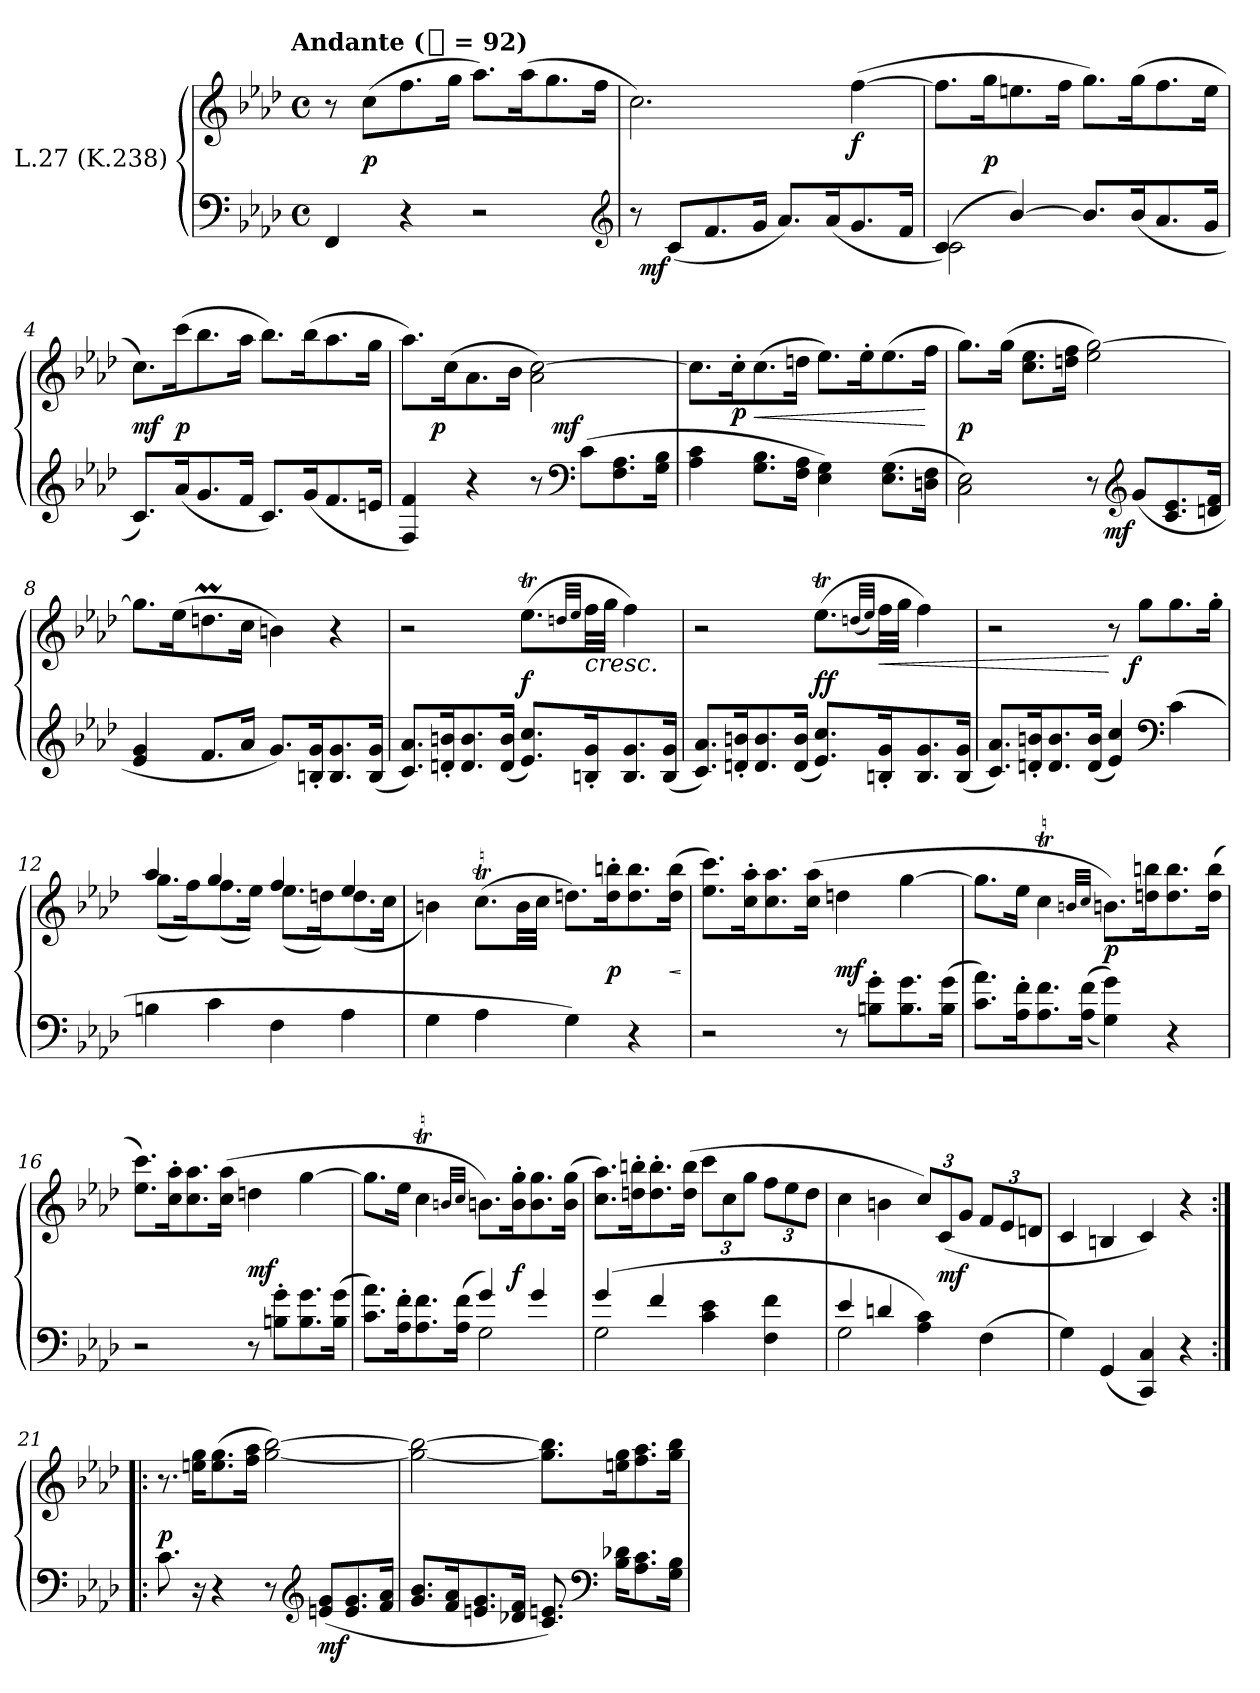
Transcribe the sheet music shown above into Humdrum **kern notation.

**kern	**kern	**dynam
*part1	*part1	*part1
*staff2	*staff1	*staff1/2
*I"L.27 (K.238)	*	*
*clefF4	*clefG2	*
*k[b-e-a-d-]	*k[b-e-a-d-]	*
*f:	*f:	*
!!LO:TX:omd:t=Andante ([quarter] = 92)
*M4/4	*M4/4	*
*met(c)	*met(c)	*
*MM92	*MM92	*
=1	=1	=1
4FFi	8r	.
.	(8ccL	p
4r	8.ff	.
.	16ggJk	.
2r	8.aa-L)	.
.	(16aa-K	.
.	8.gg	.
.	16ffJk	.
*clefG2	*	*
=2	=2	=2
8r	2.cc)	.
!	!	!LO:DY:b=2:rj
(8cL	.	mf
8.f	.	.
16gJk	.	.
8.a-L)	.	.
(16a-K	.	.
!	!	!LO:DY:b
8.g	([4ff	f
16fJk	.	.
!!LO:LB:g=z
=3	=3	=3
*^	*	*
(4c)	2c	8.ffL]	.
.	.	16ggK	p
[4b-)	.	8.een	.
.	.	16ffJk	.
8.b-L]	2ryy	8.ggL)	.
(16b-K	.	(16ggK	.
8.a-	.	8.ff	.
16gJk	.	16eeJk	.
*v	*v	*	*
=4	=4	=4
8.cL)	8.ccL)	mf
(16a-K	(16cccK	p
8.g	8.bb-	.
16fJk	16aa-Jk	.
8.cL)	8.bb-L)	.
(16gK	(16bb-K	.
8.f	8.aa-	.
16enJk	16ggJk	.
=5	=5	=5
*	*^	*
4F 4f)	8.aa-L)	2ryy	.
!	!	!	!LO:DY:rj
.	(16ccK	.	p
4r	8.a-	.	.
.	16b-Jk	.	.
8r	2a- [2cc)	8ryy	.
*clefF4	*	*	*
!	!	!	!LO:DY:rj
(8cL	.	4.ryy	mf
8.F 8.A-	.	.	.
16G 16B-Jk	.	.	.
*	*v	*v	*
!!LO:LB:g=z
=6	=6	=6
4A- 4c	8.ccL]	.
.	16cc'K	p
8.G 8.B-L	(8.cc	<
16F 16A-Jk	16ddnJk	.
4E- 4G)	8.ee-L)	.
.	16ee-'K	.
(8.E- 8.GL	(8.ee-	.
16Dn 16FJk	16ffJk	[
=7	=7	=7
2C 2E-)	8.ggL)	p
.	(16ggJk	.
.	8.cc 8.ee-L	.
.	16ddn 16ffJk	.
8r	2ee- [2gg)	.
*clefG2	*	*
!	!	!LO:DY:b=2:rj
(8gL	.	mf
8.c 8.e-	.	.
16dn 16fJk	.	.
=8	=8	=8
4e- 4g	8.ggL]	.
.	(16ee-K	.
8.fL	8.ddnm	.
16a-Jk	16ccJk	.
8.gL)	4bn)	.
16Bn' 16g'K	.	.
8.B 8.g	4r	.
(16B 16gJk	.	.
!!LO:LB:g=z
=9	=9	=9
8.c 8.a-L)	2r	.
16dn' 16bn'K	.	.
8.d 8.b	.	.
(16d 16bJk	.	.
8.e- 8.ccL)	(8.ee-TL	f
.	32qqddnLLL	.
.	32qqee-JJJ	.
!	!	!LO:HP:b
16Bn' 16g'K	32ffLL	<
.	32ggJJJ	.
8.B 8.g	4ff)	.
(16B 16gJk	.	.
=10	=10	=10
8.c 8.a-L)	2r	.
16dn' 16bn'K	.	.
8.d 8.b	.	.
(16d 16bJk	.	.
8.e- 8.ccL)	(8.ee-TL	f f
.	(32qqddnLLL	.
.	32qqee-JJJ)	.
!	!	!LO:HP:n=1:b
16Bn' 16g'K	32ffLL	[ <
.	32ggJJJ	.
8.B 8.g	4ff)	.
(16B 16gJk	.	.
=11	=11	=11
8.c 8.a-L)	2r	.
16dn' 16bn'K	.	.
8.d 8.b	.	.
(16d 16bJk	.	.
4e- 4cc)	8r	[
!	!	!LO:DY:b:rj
.	8ggL	f
*clefF4	*	*
(4c	8.gg	.
.	16gg'Jk	.
!!LO:LB:g=z
=12	=12	=12
*	*^	*
4Bn	4aa-	(8.ggL	.
.	.	16ffK)	.
4c	4gg	(8.ff	.
.	.	16ee-Jk)	.
4F	4ff	(8.ee-L	.
.	.	16ddnK)	.
4A-	4ee-	(8.dd	.
.	.	16ccJk	.
*	*v	*v	*
=13	=13	=13
4G	4bn)	.
4A-	(8.ccTL	.
.	32bLL	.
.	32ccJJJ	.
4G)	8.ddnL)	.
.	16dd' 16bbn'K	p
4r	8.dd 8.bb	.
.	(16dd 16bbJk	<
.	.	[
=14	=14	=14
2r	8.ee- 8.cccL)	.
.	16cc' 16aa-'K	.
.	8.cc 8.aa-	.
.	(16cc 16aa-Jk	.
8r	4ddn	mf
8Bn' 8g'L	.	.
8.B 8.g	[4gg	.
(16B 16gJk	.	.
!!LO:LB:g=z
=15	=15	=15
8.c 8.a-L)	8.ggL]	.
16A-' 16f'K	16ee-Jk	.
8.A- 8.f	4ccT	.
(<(>16A- 16fJk	.	.
.	32qqbnLLL	.
.	32qqccJJJ	.
4G 4gi))	8.bnL)	p
.	16ddn 16bbnK	.
4r	8.dd 8.bb	.
.	(16dd 16bbJk	.
=16	=16	=16
2r	8.ee- 8.cccL)	.
.	16cc' 16aa-'K	.
.	8.cc 8.aa-	.
.	(16cc 16aa-Jk	.
8r	4ddn	mf
8Bn' 8g'L	.	.
8.B 8.g	[4gg	.
(16B 16gJk	.	.
=17	=17	=17
*^	*	*
2ryy	8.c 8.a-L)	8.ggL]	.
.	16A-' 16f'K	16ee-Jk	.
.	8.A- 8.f	4ccT	.
.	(16A- 16fJk	.	.
.	.	32qqbnLLL	.
.	.	32qccJJJ	.
4g)	2G	8.bnL)	.
.	.	16b' 16gg'K	f
4g	.	8.b 8.gg	.
.	.	(16b 16ggJk	.
!!LO:LB:g=z
=18	=18	=18	=18
(4g	2G	8.cc 8.aa-L)	.
.	.	16ddn' 16bbn'K	.
4f	.	8.dd' 8.bb'	.
.	.	(16dd 16bbJk	.
2ryy	4c 4e-	12cccL	.
.	.	12cc	.
.	.	12ggJ	.
.	4F 4f	12ffL	.
.	.	12ee-	.
.	.	12ddJ	.
=19	=19	=19	=19
4e-	2G	4cc	.
4dn	.	4bn	.
2ryy	4A- 4c)	12ccL)	.
.	.	(12c	mf
.	.	12gJ	.
.	(4F	12fL	.
.	.	12e-	.
.	.	12dnJ	.
*v	*v	*	*
=20	=20	=20
4G)	4c	.
(4GG	4Bn	.
4CC 4C)	4c)	.
4r	4r	.
!!LO:LB:g=z
=21:|!|:	=21:|!|:	=21:|!|:
8.c	8.r	p
16r	16een 16ggKL	.
4r	(8.ee 8.gg	.
.	16ff 16aa-Jk	.
8r	[2gg [2bb-)	.
*clefG2	*	*
!	!	!LO:DY:b=2
(8en 8gL	.	mf
8.e 8.g	.	.
16f 16a-Jk	.	.
=22	=22	=22
8.g 8.b-L	2gg_ 2bb-_	.
16f 16a-K	.	.
8.en 8.g	.	.
16d-X 16fJk	.	.
8.c 8.en)	8.gg] 8.bb-]L	.
*clefF4	*	*
16B- 16d-XKL	16een 16ggK	.
8.A- 8.c	8.ff 8.aa-	.
16G 16B-Jk	16gg 16bb-Jk	.
=	=	=
*-	*-	*-
